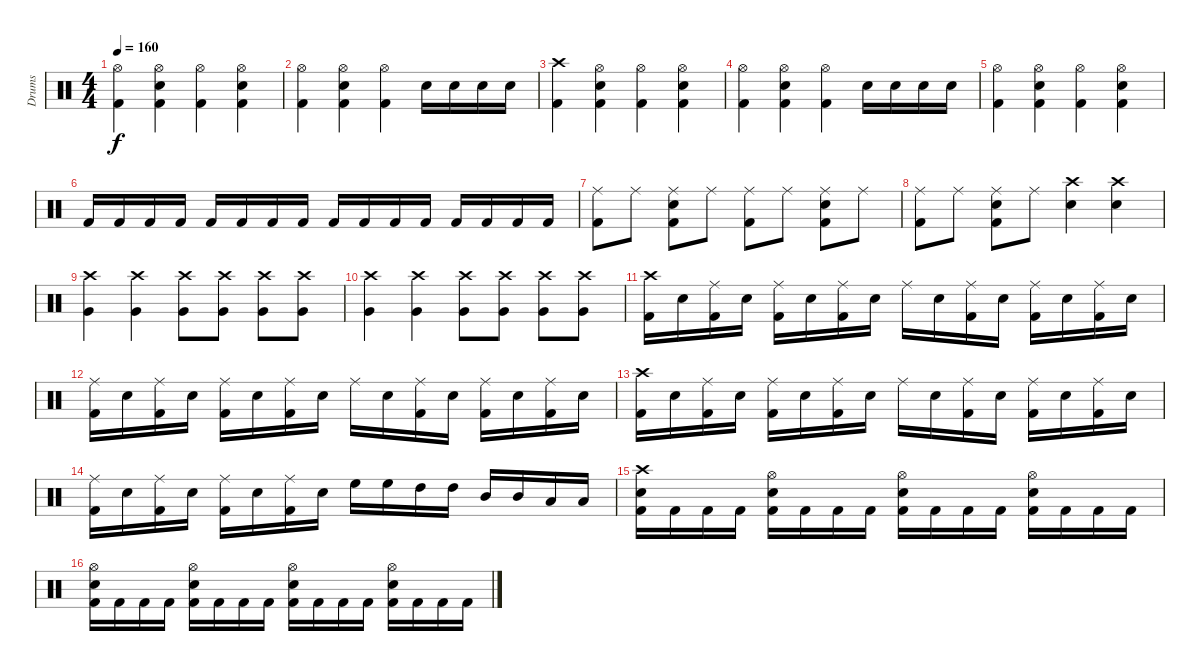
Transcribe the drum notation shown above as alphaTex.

\track ("Drums" "Drums") {instrument percussion}
\staff {score}
\articulation defaults
\ts (4 4)
\tempo 160
\clef neutral
\ks c
("Hi-Hat (open)" "Kick (hit) 2").4{dy f} ("Hi-Hat (open)" "Snare (hit) 2" "Kick (hit) 2").4 ("Hi-Hat (open)" "Kick (hit) 2").4 ("Hi-Hat (open)" "Snare (hit) 2" "Kick (hit) 2").4 |
("Hi-Hat (open)" "Kick (hit) 2").4 ("Hi-Hat (open)" "Snare (hit) 2" "Kick (hit) 2").4 ("Hi-Hat (open)" "Kick (hit) 2").4 "Snare (hit) 2".16 "Snare (hit) 2".16 "Snare (hit) 2".16 "Snare (hit) 2".16 |
("Crash high (hit)" "Kick (hit) 2").4 ("Hi-Hat (open)" "Snare (hit) 2" "Kick (hit) 2").4 ("Hi-Hat (open)" "Kick (hit) 2").4 ("Hi-Hat (open)" "Snare (hit) 2" "Kick (hit) 2").4 |
("Hi-Hat (open)" "Kick (hit) 2").4 ("Hi-Hat (open)" "Snare (hit) 2" "Kick (hit) 2").4 ("Hi-Hat (open)" "Kick (hit) 2").4 "Snare (hit) 2".16 "Snare (hit) 2".16 "Snare (hit) 2".16 "Snare (hit) 2".16 |
("Hi-Hat (open)" "Kick (hit) 2").4 ("Hi-Hat (open)" "Snare (hit) 2" "Kick (hit) 2").4 ("Hi-Hat (open)" "Kick (hit) 2").4 ("Hi-Hat (open)" "Snare (hit) 2" "Kick (hit) 2").4 |
"Kick (hit) 2".16 "Kick (hit) 2".16 "Kick (hit) 2".16 "Kick (hit) 2".16 "Kick (hit) 2".16 "Kick (hit) 2".16 "Kick (hit) 2".16 "Kick (hit) 2".16 "Kick (hit) 2".16 "Kick (hit) 2".16 "Kick (hit) 2".16 "Kick (hit) 2".16 "Kick (hit) 2".16 "Kick (hit) 2".16 "Kick (hit) 2".16 "Kick (hit) 2".16 |
("Ride (middle)" "Kick (hit) 2").8 "Ride (middle)".8 ("Ride (middle)" "Snare (hit) 2" "Kick (hit) 2").8 "Ride (middle)".8 ("Ride (middle)" "Kick (hit) 2").8 "Ride (middle)".8 ("Ride (middle)" "Snare (hit) 2" "Kick (hit) 2").8 "Ride (middle)".8 |
("Ride (middle)" "Kick (hit) 2").8 "Ride (middle)".8 ("Ride (middle)" "Snare (hit) 2" "Kick (hit) 2").8 "Ride (middle)".8 ("Crash high (hit)" "Snare (hit) 2").4 ("Crash high (hit)" "Snare (hit) 2").4 |
("Crash high (hit)" "Very Low Tom (hit)").4 ("Crash high (hit)" "Very Low Tom (hit)").4 ("Crash high (hit)" "Very Low Tom (hit)").8 ("Crash high (hit)" "Very Low Tom (hit)").8 ("Crash high (hit)" "Very Low Tom (hit)").8 ("Crash high (hit)" "Very Low Tom (hit)").8 |
("Crash high (hit)" "Very Low Tom (hit)").4 ("Crash high (hit)" "Very Low Tom (hit)").4 ("Crash high (hit)" "Very Low Tom (hit)").8 ("Crash high (hit)" "Very Low Tom (hit)").8 ("Crash high (hit)" "Very Low Tom (hit)").8 ("Crash high (hit)" "Very Low Tom (hit)").8 |
("Crash high (hit)" "Kick (hit) 2").16 "Snare (hit) 2".16 ("Ride (middle)" "Kick (hit) 2").16 "Snare (hit) 2".16 ("Ride (middle)" "Kick (hit) 2").16 "Snare (hit) 2".16 ("Ride (middle)" "Kick (hit) 2").16 "Snare (hit) 2".16 "Ride (middle)".16 "Snare (hit) 2".16 ("Ride (middle)" "Kick (hit) 2").16 "Snare (hit) 2".16 ("Ride (middle)" "Kick (hit) 2").16 "Snare (hit) 2".16 ("Ride (middle)" "Kick (hit) 2").16 "Snare (hit) 2".16 |
("Ride (middle)" "Kick (hit) 2").16 "Snare (hit) 2".16 ("Ride (middle)" "Kick (hit) 2").16 "Snare (hit) 2".16 ("Ride (middle)" "Kick (hit) 2").16 "Snare (hit) 2".16 ("Ride (middle)" "Kick (hit) 2").16 "Snare (hit) 2".16 "Ride (middle)".16 "Snare (hit) 2".16 ("Ride (middle)" "Kick (hit) 2").16 "Snare (hit) 2".16 ("Ride (middle)" "Kick (hit) 2").16 "Snare (hit) 2".16 ("Ride (middle)" "Kick (hit) 2").16 "Snare (hit) 2".16 |
("Crash high (hit)" "Kick (hit) 2").16 "Snare (hit) 2".16 ("Ride (middle)" "Kick (hit) 2").16 "Snare (hit) 2".16 ("Ride (middle)" "Kick (hit) 2").16 "Snare (hit) 2".16 ("Ride (middle)" "Kick (hit) 2").16 "Snare (hit) 2".16 "Ride (middle)".16 "Snare (hit) 2".16 ("Ride (middle)" "Kick (hit) 2").16 "Snare (hit) 2".16 ("Ride (middle)" "Kick (hit) 2").16 "Snare (hit) 2".16 ("Ride (middle)" "Kick (hit) 2").16 "Snare (hit) 2".16 |
("Ride (middle)" "Kick (hit) 2").16 "Snare (hit) 2".16 ("Ride (middle)" "Kick (hit) 2").16 "Snare (hit) 2".16 ("Ride (middle)" "Kick (hit) 2").16 "Snare (hit) 2".16 ("Ride (middle)" "Kick (hit) 2").16 "Snare (hit) 2".16 "High Floor Tom (hit)".16 "High Floor Tom (hit)".16 "High Tom (hit)".16 "High Tom (hit)".16 "Mid Tom (hit)".16 "Mid Tom (hit)".16 "Low Tom (hit)".16 "Low Tom (hit)".16 |
("Crash high (hit)" "Snare (hit) 2" "Kick (hit) 2").16 "Kick (hit) 2".16 "Kick (hit) 2".16 "Kick (hit) 2".16 ("Hi-Hat (open)" "Snare (hit) 2" "Kick (hit) 2").16 "Kick (hit) 2".16 "Kick (hit) 2".16 "Kick (hit) 2".16 ("Hi-Hat (open)" "Snare (hit) 2" "Kick (hit) 2").16 "Kick (hit) 2".16 "Kick (hit) 2".16 "Kick (hit) 2".16 ("Hi-Hat (open)" "Snare (hit) 2" "Kick (hit) 2").16 "Kick (hit) 2".16 "Kick (hit) 2".16 "Kick (hit) 2".16 |
("Hi-Hat (open)" "Snare (hit) 2" "Kick (hit) 2").16 "Kick (hit) 2".16 "Kick (hit) 2".16 "Kick (hit) 2".16 ("Hi-Hat (open)" "Snare (hit) 2" "Kick (hit) 2").16 "Kick (hit) 2".16 "Kick (hit) 2".16 "Kick (hit) 2".16 ("Hi-Hat (open)" "Snare (hit) 2" "Kick (hit) 2").16 "Kick (hit) 2".16 "Kick (hit) 2".16 "Kick (hit) 2".16 ("Hi-Hat (open)" "Snare (hit) 2" "Kick (hit) 2").16 "Kick (hit) 2".16 "Kick (hit) 2".16 "Kick (hit) 2".16
